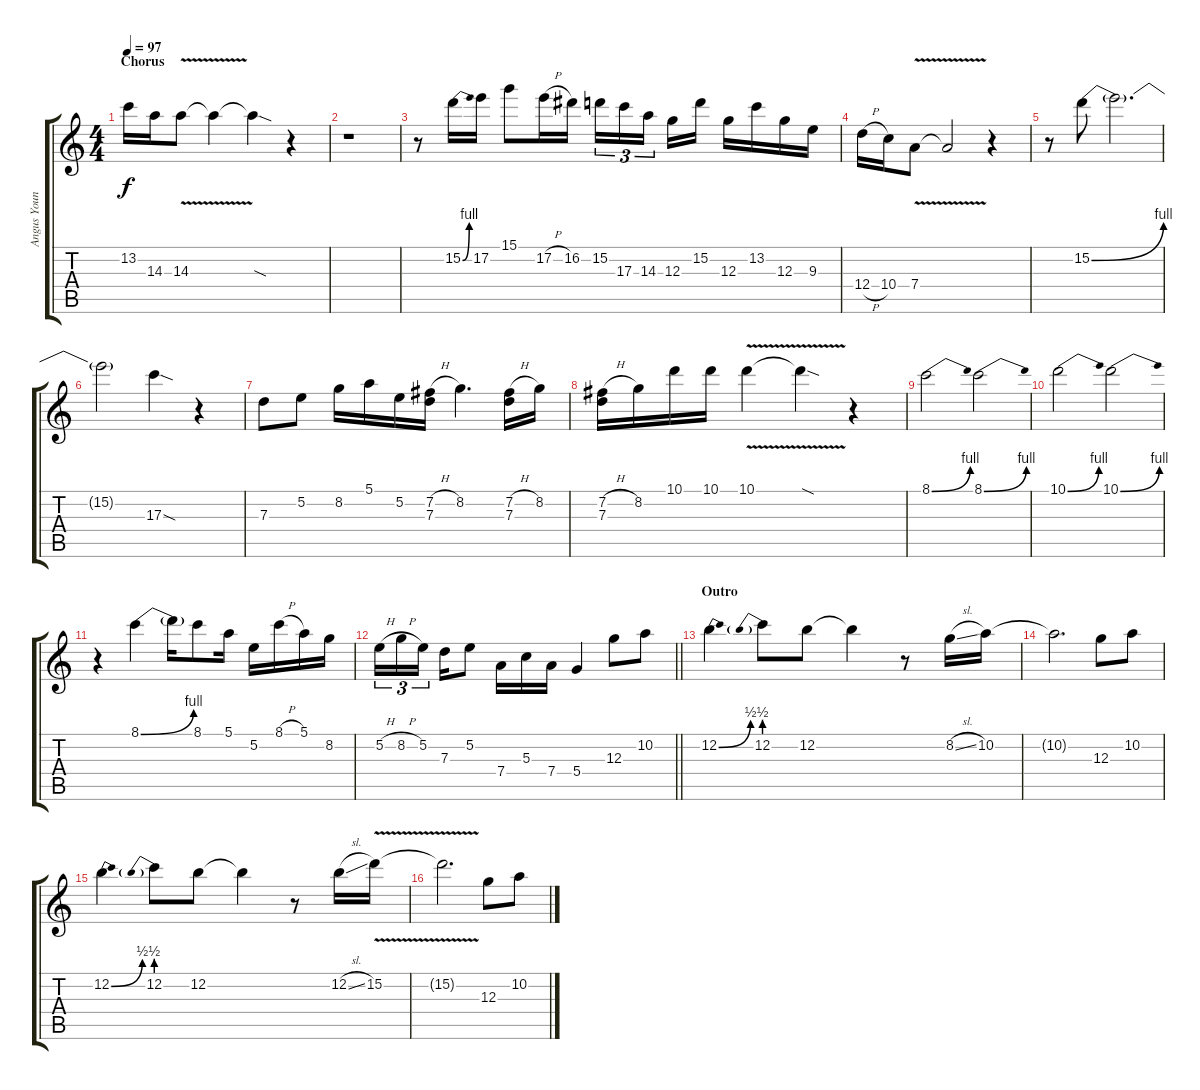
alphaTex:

\track ("Angus Young - Solo Guitar" "Angus Youn") {instrument overdrivenguitar}
\staff {score tabs}
\tuning (E4 B3 G3 D3 A2 E2) {hide}
\ts (4 4)
\section ("" "Chorus")
\tempo 97
\clef g2
\ks c
13.2.16{dy f} 14.3.16 14.3{v}.8 14.3{t}.4 14.3{sod t}.4 r.4 |
r.1 |
r.8 15.2{be (bend 0 0 60 4)}.16 17.2.16 15.1.8 17.2{h}.16 16.2.16 15.2.16{tu (3 2)} 17.3.16{tu (3 2)} 14.3.16{tu (3 2) beam splitsecondary} 12.3.16 15.2.16 12.3.16 13.2.16 12.3.16 9.3.16 |
12.4{h}.16 10.4.16 7.4{v}.8 7.4{t}.2 r.4 |
r.8 15.2{be (bend 0 0 60 4)}.8 15.2{t}.2{d} |
15.2{t}.2 17.3{sod}.4 r.4 |
7.3.8 5.2.8 8.2.16 5.1.16 5.2.16 (7.2{h} 7.3).16 8.2.4{d} (7.2{h} 7.3).16 8.2.16 |
(7.2{h} 7.3).16 8.2.16 10.1.16 10.1.16 10.1{v}.4 10.1{sod t}.4 r.4 |
8.1{be (bend 0 0 60 4)}.2 8.1{be (bend 0 0 60 4)}.2 |
10.1{be (bend 0 0 60 4)}.2 10.1{be (bend 0 0 60 4)}.2 |
r.4 8.1{be (bend 0 0 60 4)}.4 8.1{t}.16 8.1.8 5.1.16 5.2.16 8.1{h}.16 5.1.16 8.2.16 |
\barLineRight lightlight
5.2{h}.16{tu (3 2)} 8.2{h}.16{tu (3 2)} 5.2.16{tu (3 2) beam splitsecondary} 7.3.16 5.2.8 7.4.16 5.3.16 7.4.16 5.4.4 12.3.8 10.2.8 |
\section ("" "Outro")
12.2{be (bend 0 0 60 2)}.4 12.2{be (prebend 0 2 60 2)}.8 12.2.8 12.2{t}.4 r.8 8.2{sl}.16 10.2.16 |
10.2{t}.2{d} 12.3.8 10.2.8 |
12.2{be (bend 0 0 60 2)}.4 12.2{be (prebend 0 2 60 2)}.8 12.2.8 12.2{t}.4 r.8 12.2{sl}.16 15.2{v}.16 |
15.2{t}.2{d} 12.3.8 10.2.8
